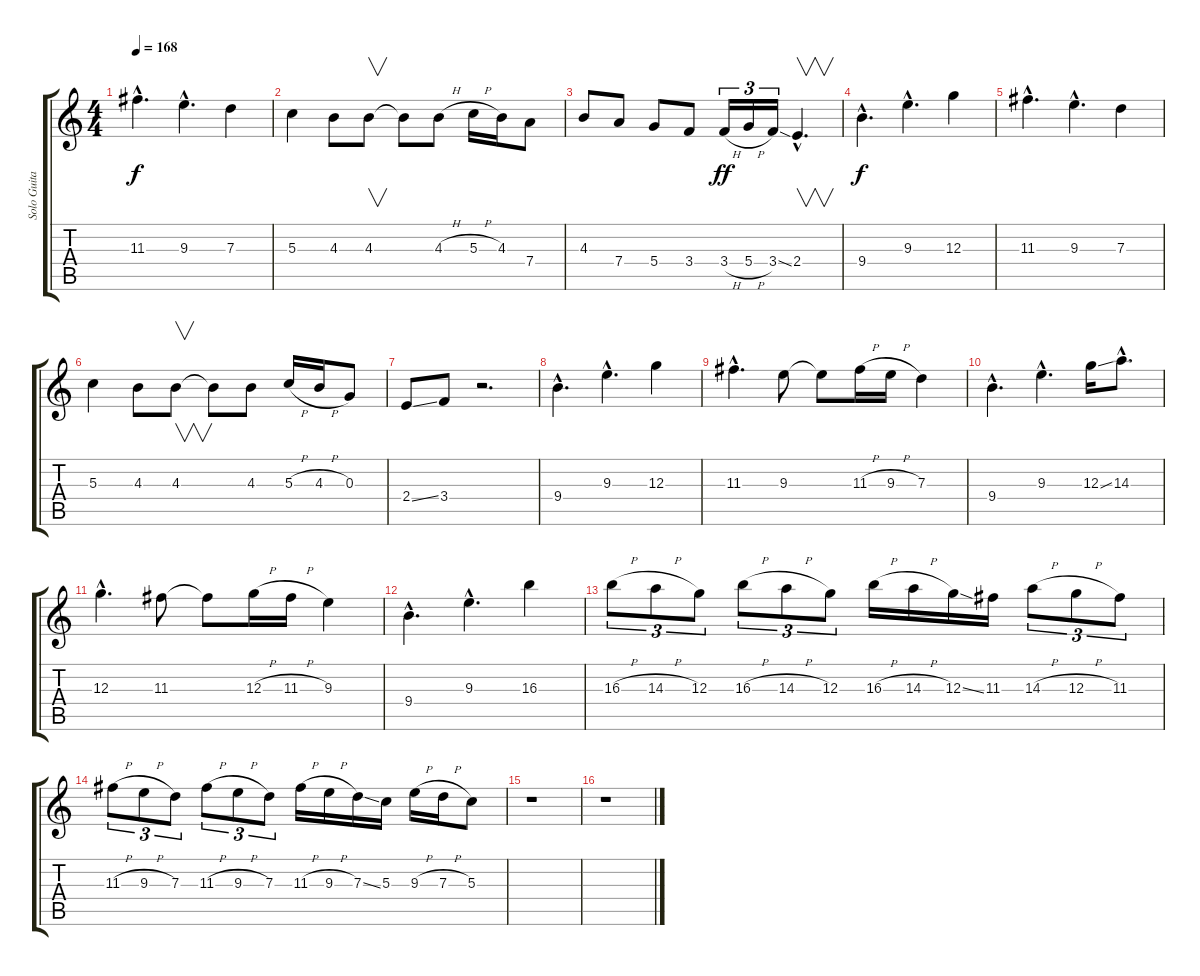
\track ("Solo Guitar" "Solo Guita") {instrument overdrivenguitar}
\staff {score tabs}
\tuning (E4 B3 G3 D3 A2 E2) {hide}
\ts (4 4)
\tempo 168
\clef g2
\ks c
11.3{hac}.4{d dy f} 9.3{hac}.4{d} 7.3.4 |
5.3.4 4.3.8 4.3.8{v} 4.3{t}.8 4.3{h}.8 5.3{h}.16 4.3.16 7.4.8 |
4.3.8 7.4.8 5.4.8 3.4.8 3.4{h}.16{tu (3 2) dy ff} 5.4{h}.16{tu (3 2)} 3.4{ss}.16{tu (3 2)} 2.4{hac}.4{v d} |
9.4{hac}.4{d dy f} 9.3{hac}.4{d} 12.3.4 |
11.3{hac}.4{d} 9.3{hac}.4{d} 7.3.4 |
5.3.4 4.3.8 4.3.8{v} 4.3{t}.8 4.3.8 5.3{h}.16 4.3{h}.16 0.3.8 |
2.4{ss}.8 3.4.8 r.2{d} |
9.4{hac}.4{d} 9.3{hac}.4{d} 12.3.4 |
11.3{hac}.4{d} 9.3.8 9.3{t}.8 11.3{h}.16 9.3{h}.16 7.3.4 |
9.4{hac}.4{d} 9.3{hac}.4{d} 12.3{ss}.16 14.3{hac}.8{d} |
12.3{hac}.4{d} 11.3.8 11.3{t}.8 12.3{h}.16 11.3{h}.16 9.3.4 |
9.4{hac}.4{d} 9.3{hac}.4{d} 16.3.4 |
16.3{h}.8{tu (3 2)} 14.3{h}.8{tu (3 2)} 12.3.8{tu (3 2)} 16.3{h}.8{tu (3 2)} 14.3{h}.8{tu (3 2)} 12.3.8{tu (3 2)} 16.3{h}.16 14.3{h}.16 12.3{ss}.16 11.3.16 14.3{h}.8{tu (3 2)} 12.3{h}.8{tu (3 2)} 11.3.8{tu (3 2)} |
11.3{h}.8{tu (3 2)} 9.3{h}.8{tu (3 2)} 7.3.8{tu (3 2)} 11.3{h}.8{tu (3 2)} 9.3{h}.8{tu (3 2)} 7.3.8{tu (3 2)} 11.3{h}.16 9.3{h}.16 7.3{ss}.16 5.3.16 9.3{h}.16 7.3{h}.16 5.3.8 |
r.1 |
r.1
